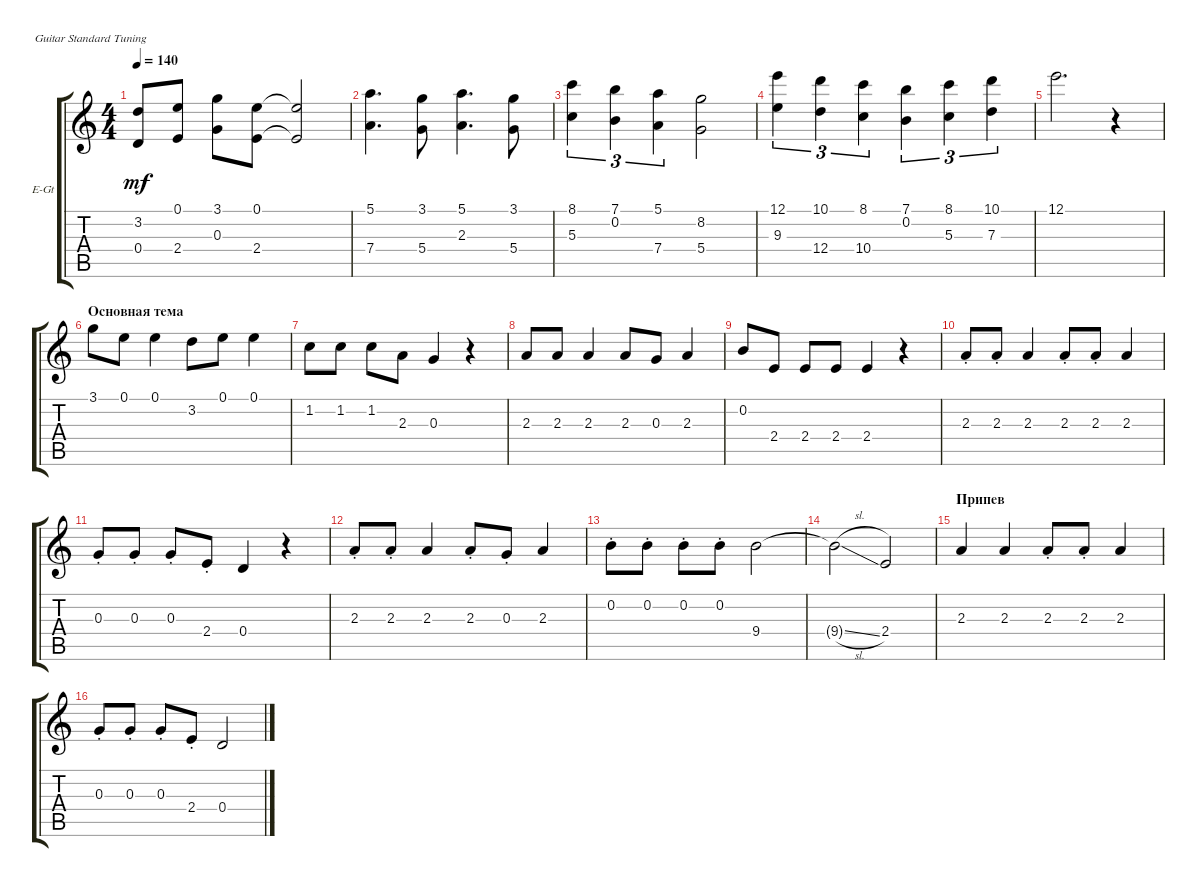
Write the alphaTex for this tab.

\bracketExtendMode groupsimilarinstruments
\firstSystemTrackNameOrientation horizontal
\otherSystemsTrackNameOrientation horizontal
\track ("ГОЛОС" "E-Gt") {solo instrument distortionguitar}
\staff {score tabs}
\tuning (E4 B3 G3 D3 A2 E2)
\ts (4 4)
\tempo 140
\clef g2
\ks c
(3.2 0.4).8{dy mf} (0.1 2.4).8 (3.1 0.3).8 (0.1 2.4).8 (0.1{t} 2.4{t}).2 |
(5.1 7.4).4{d} (3.1 5.4).8 (5.1 2.3).4{d} (3.1 5.4).8 |
(8.1 5.3).4{tu (3 2)} (7.1 0.2).4{tu (3 2)} (5.1 7.4).4{tu (3 2)} (8.2 5.4).2 |
(12.1 9.3).4{tu (3 2)} (10.1 12.4).4{tu (3 2)} (8.1 10.4).4{tu (3 2)} (7.1 0.2).4{tu (3 2)} (8.1 5.3).4{tu (3 2)} (10.1 7.3).4{tu (3 2)} |
12.1.2{d} r.4 |
\section ("" "Основная тема")
3.1.8 0.1.8 0.1.4 3.2.8 0.1.8 0.1.4 |
1.2.8 1.2.8 1.2.8 2.3.8 0.3.4 r.4 |
2.3.8 2.3.8 2.3.4 2.3.8 0.3.8 2.3.4 |
0.2.8 2.4.8 2.4.8 2.4.8 2.4.4 r.4 |
2.3{st}.8 2.3{st}.8 2.3.4 2.3{st}.8 2.3{st}.8 2.3.4 |
0.3{st}.8 0.3{st}.8 0.3{st}.8 2.4{st}.8 0.4.4 r.4 |
2.3{st}.8 2.3{st}.8 2.3.4 2.3{st}.8 0.3{st}.8 2.3.4 |
0.2{st}.8 0.2{st}.8 0.2{st}.8 0.2{st}.8 9.4.2 |
9.4{sl t}.2 2.4.2 |
\section ("" "Припев")
2.3.4 2.3.4 2.3{st}.8 2.3{st}.8 2.3.4 |
0.3{st}.8 0.3{st}.8 0.3{st}.8 2.4{st}.8 0.4.2
